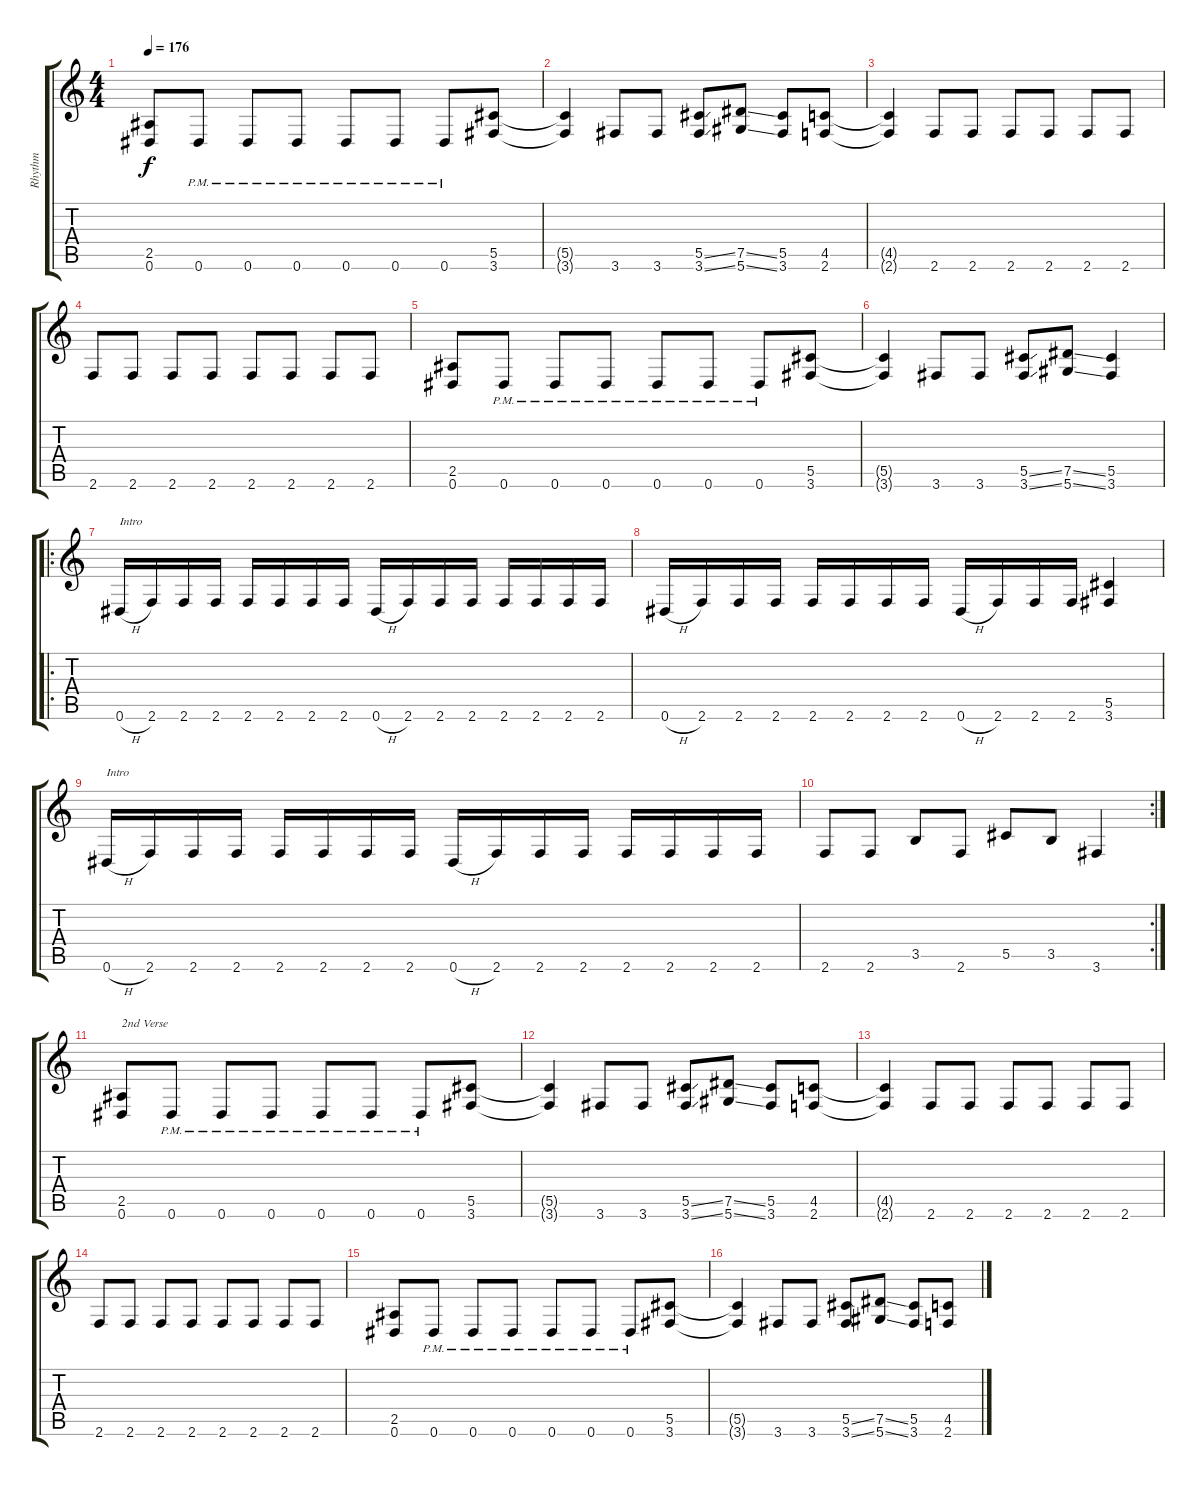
\track ("Rhythm" "Rhythm") {instrument distortionguitar}
\staff {score tabs}
\tuning (Eb4 Bb3 Gb3 Db3 Ab2 Eb2) {hide}
\ts (4 4)
\tempo 176
\clef g2
\ks c
(2.5 0.6).8{dy f} 0.6{pm}.8 0.6{pm}.8 0.6{pm}.8 0.6{pm}.8 0.6{pm}.8 0.6{pm}.8 (5.5 3.6).8 |
(5.5{t} 3.6{t}).4 3.6.8 3.6.8 (5.5{ss} 3.6{ss}).8 (7.5{ss} 5.6{ss}).8 (5.5 3.6).8 (4.5 2.6).8 |
(4.5{t} 2.6{t}).4 2.6.8 2.6.8 2.6.8 2.6.8 2.6.8 2.6.8 |
2.6.8 2.6.8 2.6.8 2.6.8 2.6.8 2.6.8 2.6.8 2.6.8 |
(2.5 0.6).8 0.6{pm}.8 0.6{pm}.8 0.6{pm}.8 0.6{pm}.8 0.6{pm}.8 0.6{pm}.8 (5.5 3.6).8 |
(5.5{t} 3.6{t}).4 3.6.8 3.6.8 (5.5{ss} 3.6{ss}).8 (7.5{ss} 5.6{ss}).8 (5.5 3.6).4 |
\ro
0.6{h}.16{txt "Intro"} 2.6.16 2.6.16 2.6.16 2.6.16 2.6.16 2.6.16 2.6.16 0.6{h}.16 2.6.16 2.6.16 2.6.16 2.6.16 2.6.16 2.6.16 2.6.16 |
0.6{h}.16 2.6.16 2.6.16 2.6.16 2.6.16 2.6.16 2.6.16 2.6.16 0.6{h}.16 2.6.16 2.6.16 2.6.16 (5.5 3.6).4 |
0.6{h}.16{txt "Intro"} 2.6.16 2.6.16 2.6.16 2.6.16 2.6.16 2.6.16 2.6.16 0.6{h}.16 2.6.16 2.6.16 2.6.16 2.6.16 2.6.16 2.6.16 2.6.16 |
\rc 2
2.6.8 2.6.8 3.5.8 2.6.8 5.5.8 3.5.8 3.6.4 |
(2.5 0.6).8{txt "2nd Verse "} 0.6{pm}.8 0.6{pm}.8 0.6{pm}.8 0.6{pm}.8 0.6{pm}.8 0.6{pm}.8 (5.5 3.6).8 |
(5.5{t} 3.6{t}).4 3.6.8 3.6.8 (5.5{ss} 3.6{ss}).8 (7.5{ss} 5.6{ss}).8 (5.5 3.6).8 (4.5 2.6).8 |
(4.5{t} 2.6{t}).4 2.6.8 2.6.8 2.6.8 2.6.8 2.6.8 2.6.8 |
2.6.8 2.6.8 2.6.8 2.6.8 2.6.8 2.6.8 2.6.8 2.6.8 |
(2.5 0.6).8 0.6{pm}.8 0.6{pm}.8 0.6{pm}.8 0.6{pm}.8 0.6{pm}.8 0.6{pm}.8 (5.5 3.6).8 |
(5.5{t} 3.6{t}).4 3.6.8 3.6.8 (5.5{ss} 3.6{ss}).8 (7.5{ss} 5.6{ss}).8 (5.5 3.6).8 (4.5 2.6).8
